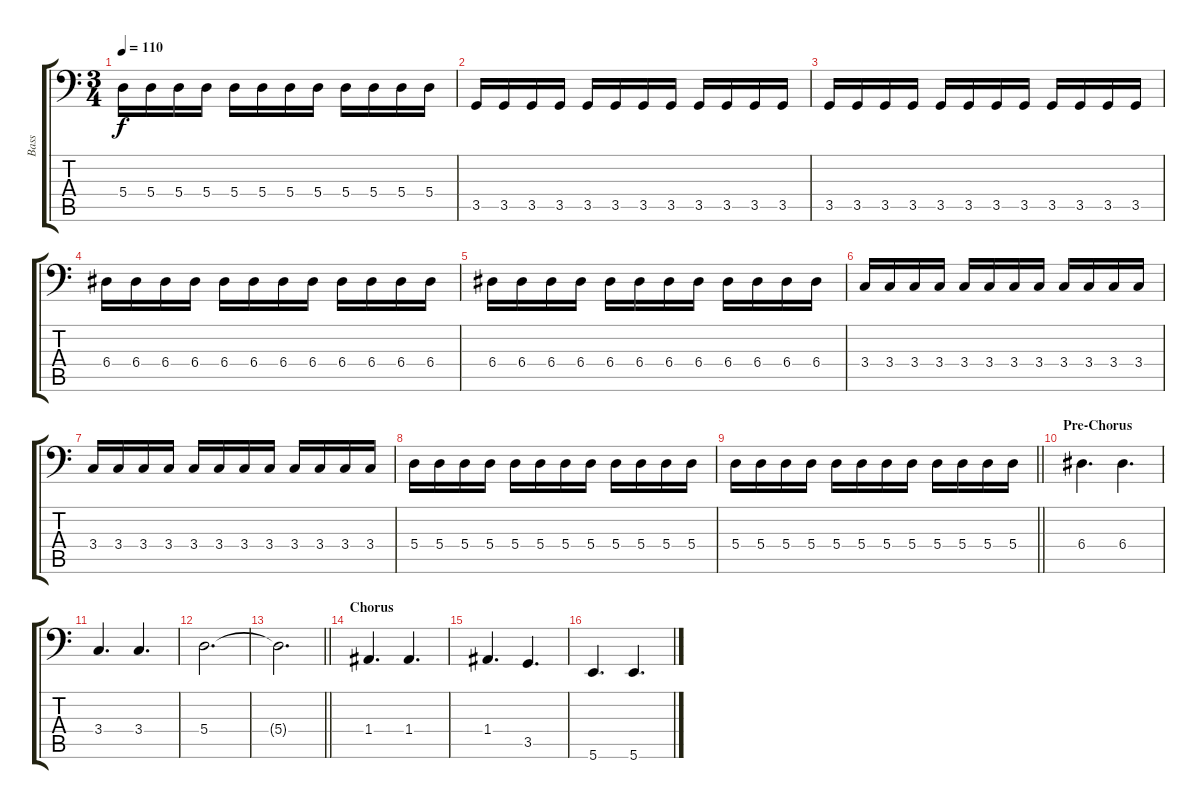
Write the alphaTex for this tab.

\track ("Bass" "Bass") {instrument electricbassfinger}
\staff {score tabs}
\tuning (C3 G2 D2 A1 E1 B0) {hide}
\ts (3 4)
\tempo 110
\clef f4
\ks c
5.4.16{dy f} 5.4.16 5.4.16 5.4.16 5.4.16 5.4.16 5.4.16 5.4.16 5.4.16 5.4.16 5.4.16 5.4.16 |
3.5.16 3.5.16 3.5.16 3.5.16 3.5.16 3.5.16 3.5.16 3.5.16 3.5.16 3.5.16 3.5.16 3.5.16 |
3.5.16 3.5.16 3.5.16 3.5.16 3.5.16 3.5.16 3.5.16 3.5.16 3.5.16 3.5.16 3.5.16 3.5.16 |
6.4.16 6.4.16 6.4.16 6.4.16 6.4.16 6.4.16 6.4.16 6.4.16 6.4.16 6.4.16 6.4.16 6.4.16 |
6.4.16 6.4.16 6.4.16 6.4.16 6.4.16 6.4.16 6.4.16 6.4.16 6.4.16 6.4.16 6.4.16 6.4.16 |
3.4.16 3.4.16 3.4.16 3.4.16 3.4.16 3.4.16 3.4.16 3.4.16 3.4.16 3.4.16 3.4.16 3.4.16 |
3.4.16 3.4.16 3.4.16 3.4.16 3.4.16 3.4.16 3.4.16 3.4.16 3.4.16 3.4.16 3.4.16 3.4.16 |
5.4.16 5.4.16 5.4.16 5.4.16 5.4.16 5.4.16 5.4.16 5.4.16 5.4.16 5.4.16 5.4.16 5.4.16 |
\barLineRight lightlight
5.4.16 5.4.16 5.4.16 5.4.16 5.4.16 5.4.16 5.4.16 5.4.16 5.4.16 5.4.16 5.4.16 5.4.16 |
\section ("" "Pre-Chorus")
6.4.4{d} 6.4.4{d} |
3.4.4{d} 3.4.4{d} |
5.4.2{d} |
\barLineRight lightlight
5.4{t}.2{d} |
\section ("" "Chorus")
1.4.4{d} 1.4.4{d} |
1.4.4{d} 3.5.4{d} |
5.6.4{d} 5.6.4{d}
